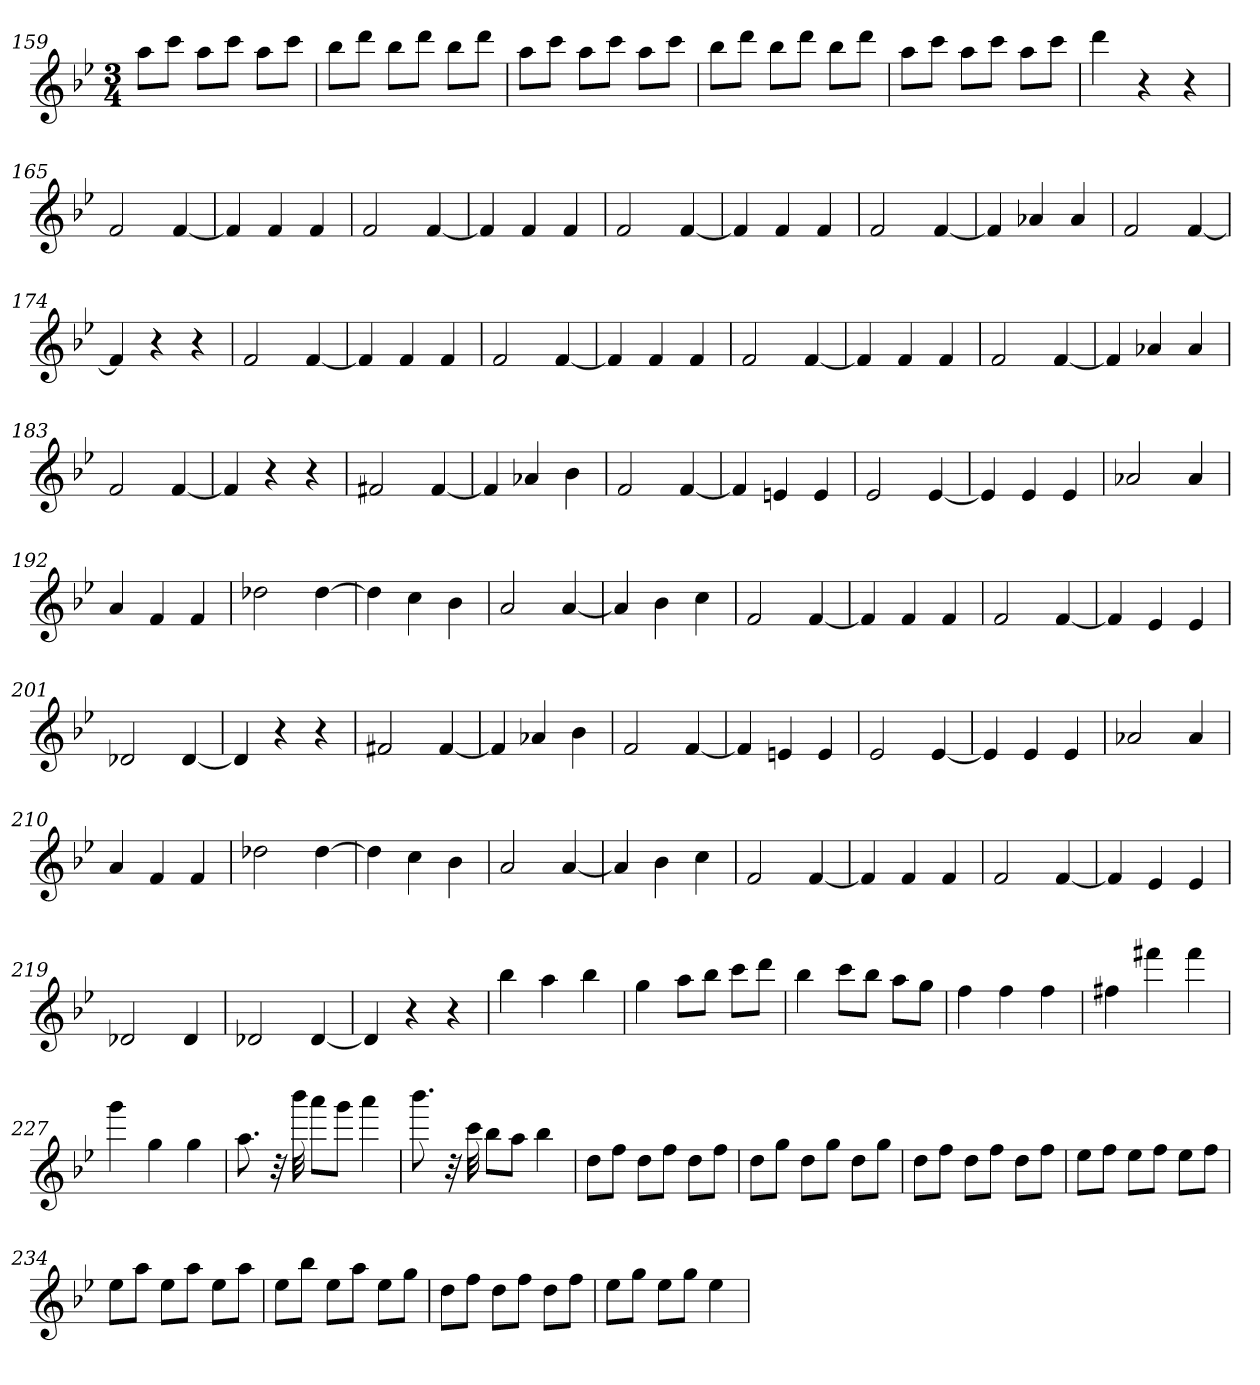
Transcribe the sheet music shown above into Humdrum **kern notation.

**kern
*part1
*staff1
*clefG2
*k[b-e-]
*B-:
*M3/4
=159
8aa\L
8ccc\J
8aa\L
8ccc\J
8aa\L
8ccc\J
=160
8bb-\L
8ddd\J
8bb-\L
8ddd\J
8bb-\L
8ddd\J
=161
8aa\L
8ccc\J
8aa\L
8ccc\J
8aa\L
8ccc\J
=162
8bb-\L
8ddd\J
8bb-\L
8ddd\J
8bb-\L
8ddd\J
=163
8aa\L
8ccc\J
8aa\L
8ccc\J
8aa\L
8ccc\J
=164
4ddd
4r
4r
=165
2f
[4f
=166
4f]
4f
4f
=167
2f
[4f
=168
4f]
4f
4f
=169
2f
[4f
=170
4f]
4f
4f
=171
2f
[4f
=172
4f]
4a-X
4a-
=173
2f
[4f
=174
4f]
4r
4r
=175
2f
[4f
=176
4f]
4f
4f
=177
2f
[4f
=178
4f]
4f
4f
=179
2f
[4f
=180
4f]
4f
4f
=181
2f
[4f
=182
4f]
4a-X
4a-
=183
2f
[4f
=184
4f]
4r
4r
=185
2f#X
[4f#
=186
4f#]
4a-X
4b-
=187
2f
[4f
=188
4f]
4en
4e
=189
2e-
[4e-
=190
4e-]
4e-
4e-
=191
2a-X
4a-
=192
4a
4f
4f
=193
2dd-X
[4dd-
=194
4dd-]
4cc
4b-
=195
2a
[4a
=196
4a]
4b-
4cc
=197
2f
[4f
=198
4f]
4f
4f
=199
2f
[4f
=200
4f]
4e-
4e-
=201
2d-X
[4d-
=202
4d-]
4r
4r
=203
2f#X
[4f#
=204
4f#]
4a-X
4b-
=205
2f
[4f
=206
4f]
4en
4e
=207
2e-
[4e-
=208
4e-]
4e-
4e-
=209
2a-X
4a-
=210
4a
4f
4f
=211
2dd-X
[4dd-
=212
4dd-]
4cc
4b-
=213
2a
[4a
=214
4a]
4b-
4cc
=215
2f
[4f
=216
4f]
4f
4f
=217
2f
[4f
=218
4f]
4e-
4e-
=219
2d-X
4d-
=220
2d-X
[4d-
=221
4d-]
4r
4r
=222
4bb-
4aa
4bb-
=223
4gg
8aa\L
8bb-\J
8ccc\L
8ddd\J
=224
4bb-
8ccc\L
8bb-\J
8aa\L
8gg\J
=225
4ff
4ff
4ff
=226
4ff#X
4fff#X
4fff#
=227
4ggg
4gg
4gg
=228
8.aa
32r
32bbb-
8aaa\L
8ggg\J
4aaa
=229
8.bbb-
32r
32ccc
8bb-\L
8aa\J
4bb-
=230
8dd\L
8ff\J
8dd\L
8ff\J
8dd\L
8ff\J
=231
8dd\L
8gg\J
8dd\L
8gg\J
8dd\L
8gg\J
=232
8dd\L
8ff\J
8dd\L
8ff\J
8dd\L
8ff\J
=233
8ee-\L
8ff\J
8ee-\L
8ff\J
8ee-\L
8ff\J
=234
8ee-\L
8aa\J
8ee-\L
8aa\J
8ee-\L
8aa\J
=235
8ee-\L
8bb-\J
8ee-\L
8aa\J
8ee-\L
8gg\J
=236
8dd\L
8ff\J
8dd\L
8ff\J
8dd\L
8ff\J
=237
8ee-\L
8gg\J
8ee-\L
8gg\J
4ee-
=
*-
